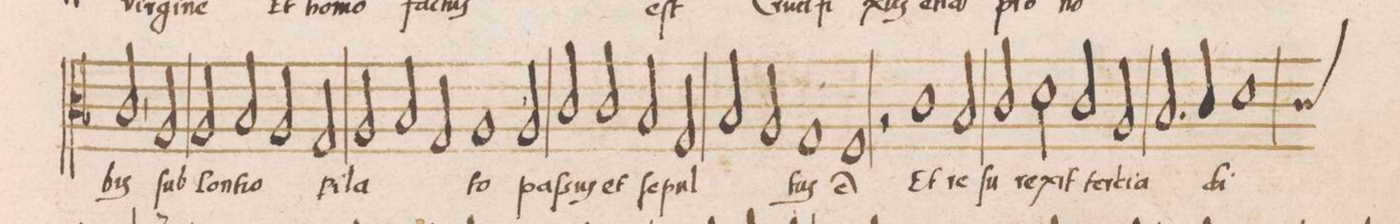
**kern	**text
*I"TENOR	*
*clefC3	*
*k[b-]	*
*met(C|)	*
*M2/1	*
2c,>/	-bis
2A/	ſub
2A/	Pon-
2B-/	-ti-
=61-	=61-
2A/	-o
2G/	Pi-
2A/	-la-
2B-/	.
=62-	=62-
2G/	.
1A	-to
2A/	paſ-
=63-	=63-
2c/	-sus
2c/	et
2B-/	ſe-
2G/	-pul-
=64	=64
2B-/	.
2A/	.
1G	-tus
=65-	=65-
1F	est
2r	.
1c\	Et
=66-	=66-
2B-/	re-
2c/	-ſu-
2d\	-re-
=67-	=67-
2c/	-xit
2A/	ter-
2.B-/	-ci-
4c/	-a
=68-	=68-
1d	di-
*custos:c	*
*-	*-
